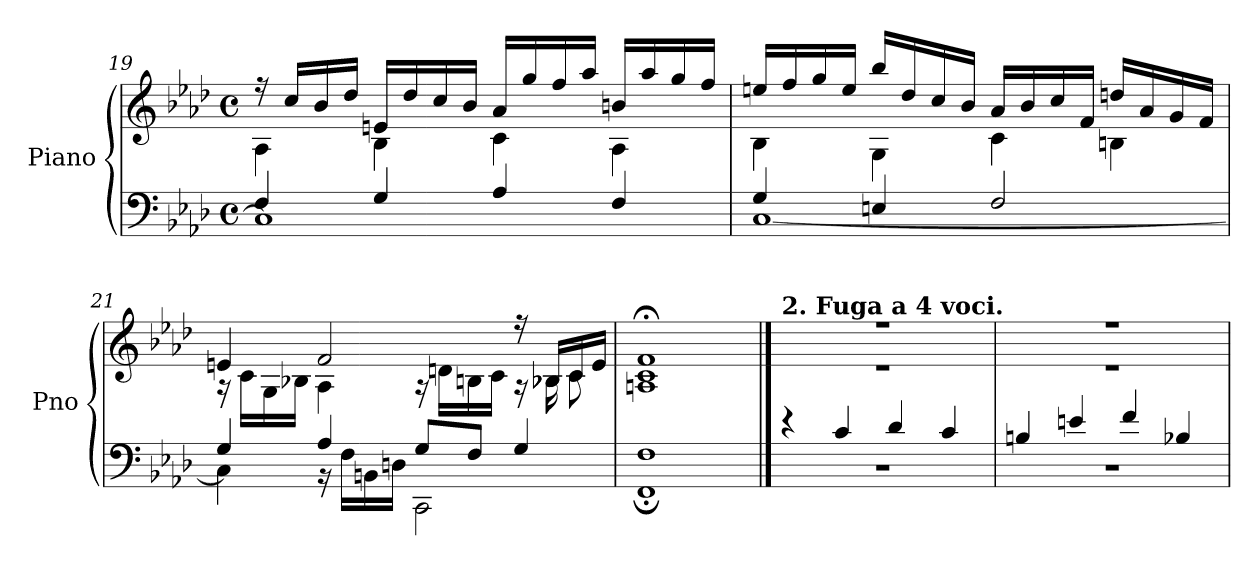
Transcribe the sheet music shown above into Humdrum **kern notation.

**kern	**kern
*part1	*part1
*staff2	*staff1
*I"Piano	*
*I'Pno	*
!!LO:LB:g=z
*clefF4	*clefG2
*k[b-e-a-d-]	*k[b-e-a-d-]
*A-:	*A-:
*M4/4	*M4/4
*met(c)	*met(c)
=19	=19
*^	*^
4F/	1C\]	16r	4A-\
.	.	16ccLL	.
.	.	16b-	.
.	.	16dd-JJ	.
4G/	.	16enLL	4B-\
.	.	16dd-	.
.	.	16cc	.
.	.	16b-JJ	.
4A-/	.	16a-/LL	4c\
.	.	16gg/	.
.	.	16ff/	.
.	.	16aa-/JJ	.
4F/	.	16bnLL	4A-\
.	.	16aa-	.
.	.	16gg	.
.	.	16ffJJ	.
=20	=20	=20	=20
4G/	[1C\	16een/LL	4B-\
.	.	16ff/	.
.	.	16gg/	.
.	.	16ee/JJ	.
4En/	.	16bb-LL	4G\
.	.	16dd-	.
.	.	16cc	.
.	.	16b-JJ	.
2F/	.	16a-LL	4c\
.	.	16b-	.
.	.	16cc	.
.	.	16fJJ	.
.	.	16ddn/LL	4Bn\
.	.	16a-/	.
.	.	16g/	.
.	.	16f/JJ	.
!!LO:LB:g=z	!!
=21	=21	=21	=21
4G/	4C\]	4en/	16r
.	.	.	16cLL
.	.	.	16G
.	.	.	16B-XJJ
4A-/	16r	2f/	4A-\
.	16F\LL	.	.
.	16BBn\	.	.
.	16Dn\JJ	.	.
8G/L	2CC\	.	16r
.	.	.	16dn\LL
8F/J	.	.	16Bn\
.	.	.	16c\JJ
4G/	.	16r	16r
.	.	16B-XLL	16B-X\LL
.	.	16c	8c\J
.	.	16eJJ	.
=22	=22	=22	=22
1F/	1FF;\	1f;</	1An\ 1c\
!!LO:LB:g=z	!!
==23	==23	==23	==23
!	!	!LO:TX:a:B:t=2. Fuga a 4 voci.	!
4r	1r	1r	1r
4c/	.	.	.
4d-/	.	.	.
4c/	.	.	.
=24	=24	=24	=24
4Bn/	1r	1r	1r
4en/	.	.	.
4f/	.	.	.
4B-X/	.	.	.
*v	*v	*	*
*	*v	*v
=	=
*-	*-
